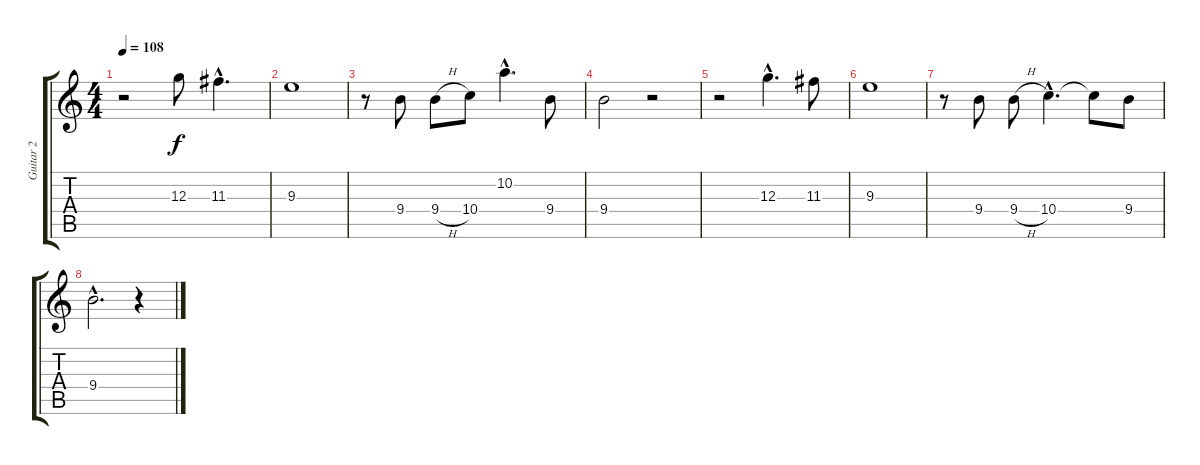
\track ("Guitar 2" "Guitar 2") {instrument acousticguitarsteel}
\staff {score tabs}
\tuning (E4 B3 G3 D3 A2 D2) {hide}
\ts (4 4)
\tempo 108
\clef g2
\ks c
r.2{dy f} 12.3.8 11.3{hac}.4{d} |
9.3.1 |
r.8 9.4.8 9.4{h}.8 10.4.8 10.2{hac}.4{d} 9.4.8 |
9.4.2 r.2 |
r.2 12.3{hac}.4{d} 11.3.8 |
9.3.1 |
r.8 9.4.8 9.4{h}.8 10.4{hac}.4{d} 10.4{t}.8 9.4.8 |
9.4{hac}.2{d} r.4
